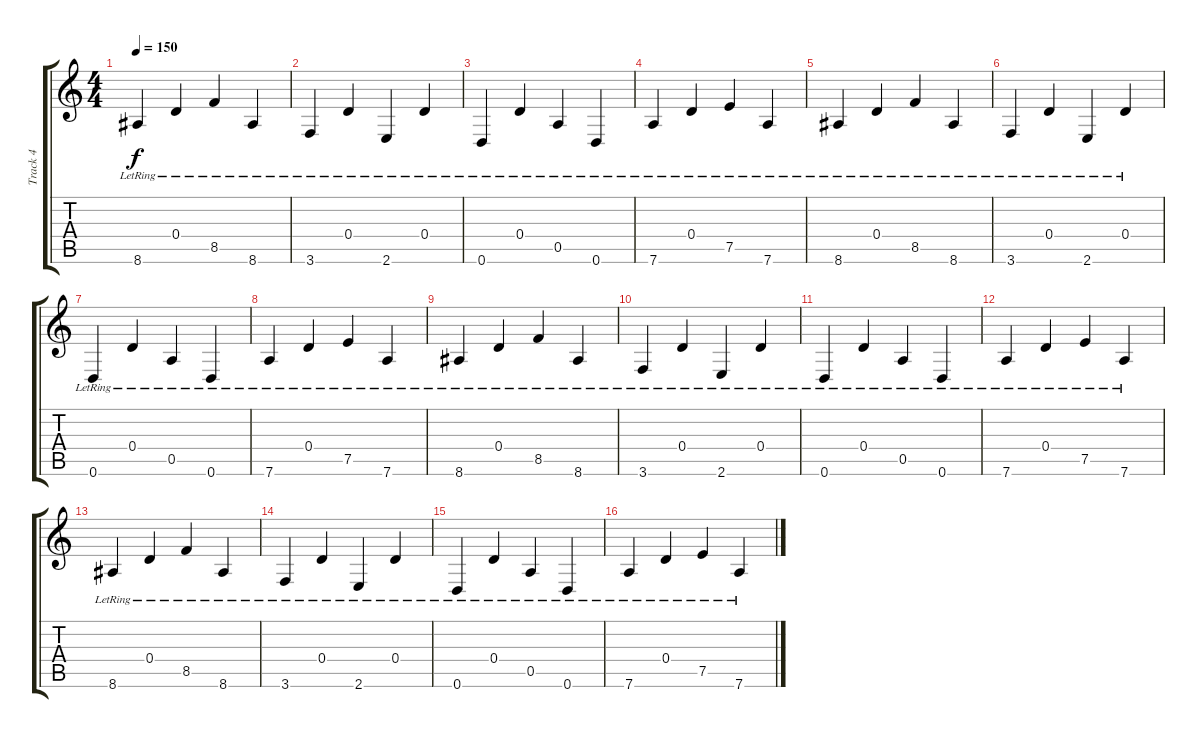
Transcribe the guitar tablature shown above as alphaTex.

\track ("Track 4" "Track 4") {instrument distortionguitar}
\staff {score tabs}
\tuning (E4 B3 G3 D3 A2 D2) {hide}
\ts (4 4)
\tempo 150
\clef g2
\ks c
8.6{lr}.4{dy f} 0.4{lr}.4 8.5{lr}.4 8.6{lr}.4 |
3.6{lr}.4 0.4{lr}.4 2.6{lr}.4 0.4{lr}.4 |
0.6{lr}.4 0.4{lr}.4 0.5{lr}.4 0.6{lr}.4 |
7.6{lr}.4 0.4{lr}.4 7.5{lr}.4 7.6{lr}.4 |
8.6{lr}.4 0.4{lr}.4 8.5{lr}.4 8.6{lr}.4 |
3.6{lr}.4 0.4{lr}.4 2.6{lr}.4 0.4{lr}.4 |
0.6{lr}.4{volume 9} 0.4{lr}.4 0.5{lr}.4 0.6{lr}.4 |
7.6{lr}.4 0.4{lr}.4 7.5{lr}.4 7.6{lr}.4 |
8.6{lr}.4 0.4{lr}.4 8.5{lr}.4 8.6{lr}.4 |
3.6{lr}.4 0.4{lr}.4 2.6{lr}.4 0.4{lr}.4 |
0.6{lr}.4{volume 6} 0.4{lr}.4 0.5{lr}.4 0.6{lr}.4 |
7.6{lr}.4 0.4{lr}.4 7.5{lr}.4 7.6{lr}.4 |
8.6{lr}.4 0.4{lr}.4 8.5{lr}.4 8.6{lr}.4 |
3.6{lr}.4 0.4{lr}.4 2.6{lr}.4 0.4{lr}.4 |
0.6{lr}.4{volume 0} 0.4{lr}.4 0.5{lr}.4 0.6{lr}.4 |
7.6{lr}.4 0.4{lr}.4 7.5{lr}.4 7.6{lr}.4
